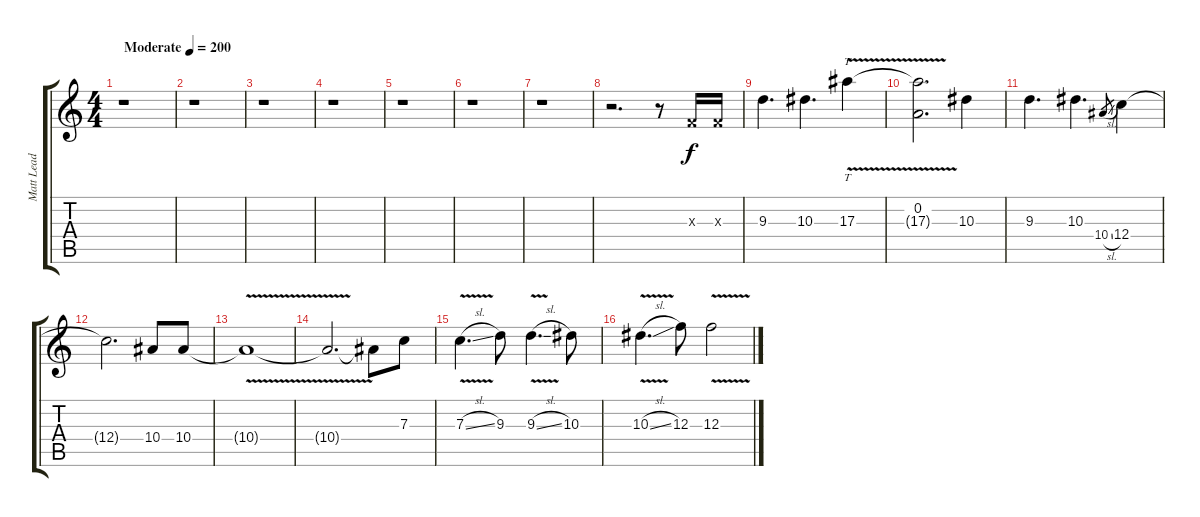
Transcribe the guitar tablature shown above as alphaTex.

\track ("Matt Lead" "Matt Lead") {instrument distortionguitar}
\staff {score tabs}
\tuning (D4 A3 F3 C3 G2 C2) {hide}
\ts (4 4)
\tempo (200 "Moderate")
\tempo 130
\tempo (200 "Moderate")
\clef g2
\ks c
r.1{dy f instrument distortionguitar} |
r.1 |
r.1 |
r.1 |
r.1 |
r.1 |
r.1 |
r.2{d} r.8 0.3{x}.16 0.3{x}.16 |
9.3.4{d} 10.3.4{d} 17.3{v}.4{tt} |
(0.2 17.3{t}).2{d} 10.3.4 |
9.3.4{d} 10.3.4{d} 10.4{sl}.8{gr} 12.4.4 |
12.4{t}.2{d} 10.4.8 10.4.8 |
10.4{v t}.1 |
10.4{t}.2{d} 10.4{t}.8 7.3.8 |
7.3{v sl}.4{d} 9.3.8 9.3{v sl}.4{d} 10.3.8 |
10.3{v sl}.4{d} 12.3.8 12.3{v}.2
